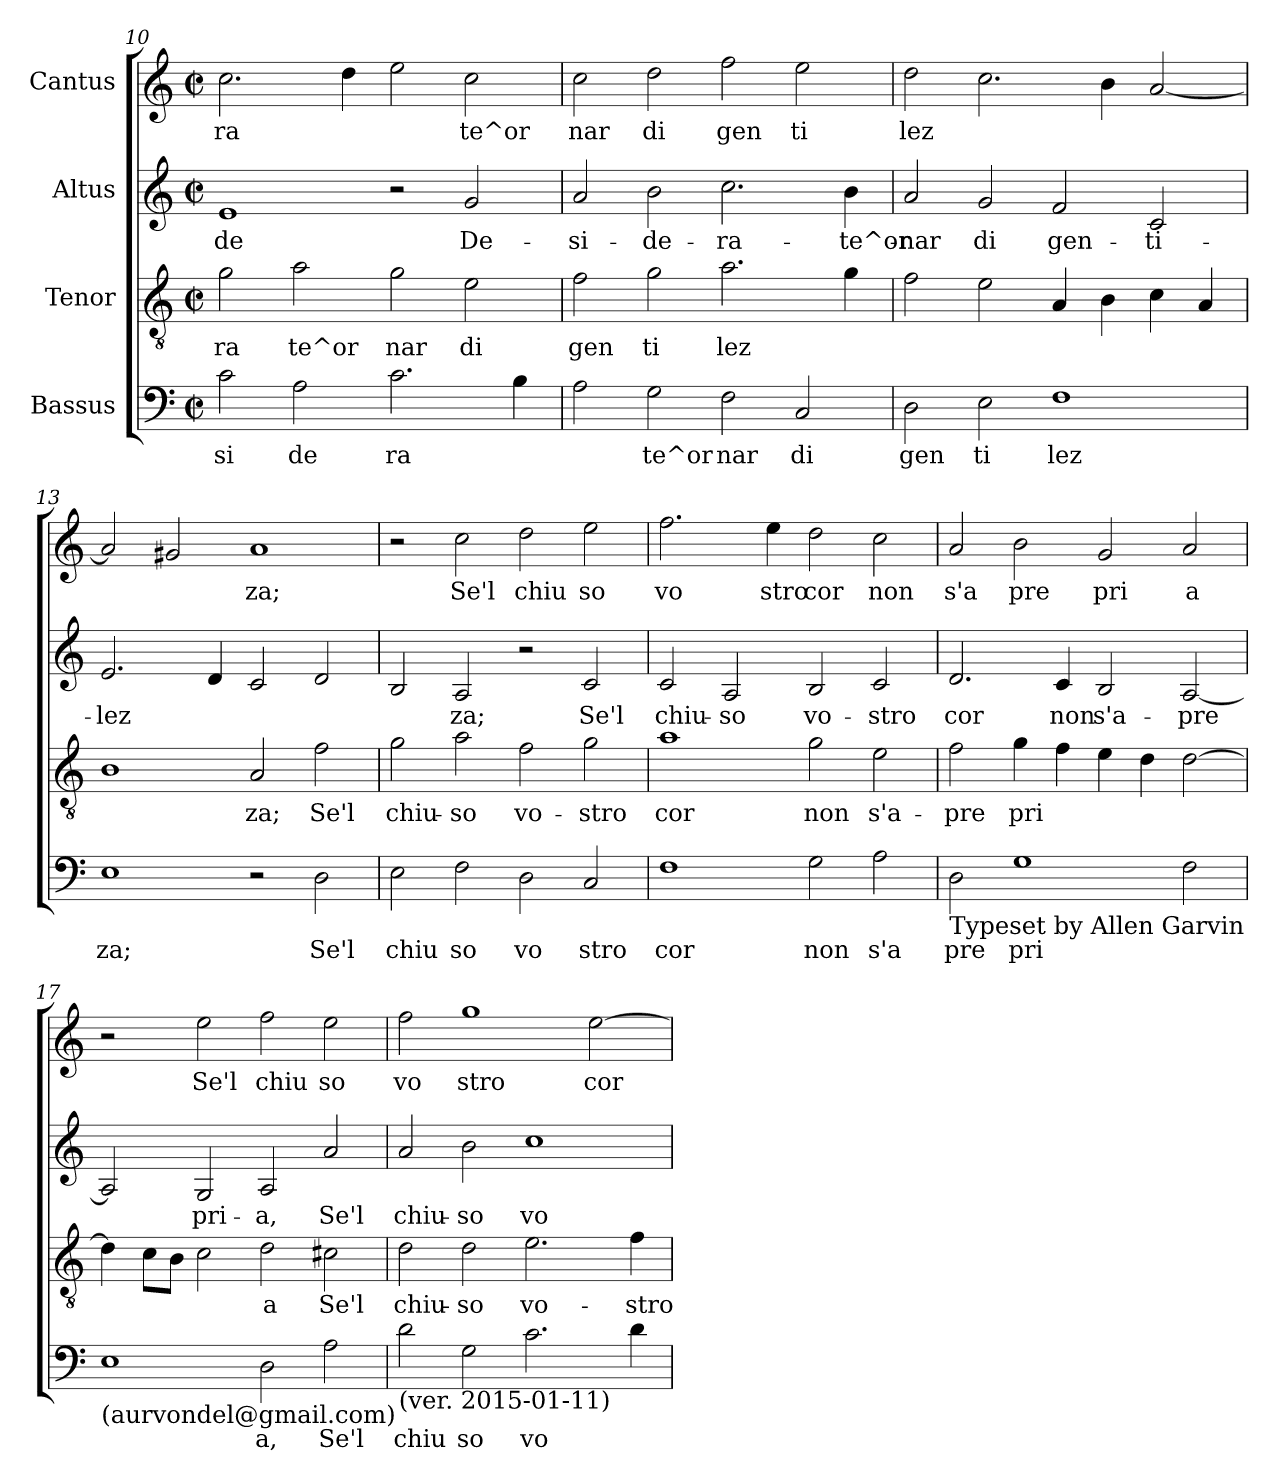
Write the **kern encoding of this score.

**kern	**text	**kern	**text	**kern	**text	**kern	**text
*part4	*part4	*part3	*part3	*part2	*part2	*part1	*part1
*staff4	*staff4	*staff3	*staff3	*staff2	*staff2	*staff1	*staff1
*I"Bassus	*	*I"Tenor	*	*I"Altus	*	*I"Cantus	*
*clefF4	*	*clefGv2	*	*clefG2	*	*clefG2	*
*k[]	*	*k[]	*	*k[]	*	*k[]	*
*C:	*	*C:	*	*C:	*	*C:	*
*M2/2	*	*M2/2	*	*M2/2	*	*M2/2	*
*met(c|)	*	*met(c|)	*	*met(c|)	*	*met(c|)	*
=10	=10	=10	=10	=10	=10	=10	=10
!	!LO:LY:b:cj	!	!LO:LY:b:cj	!	!LO:LY:b:cj	!	!LO:LY:b:cj
2c\	si	2g\	ra	1e	-de	2.cc\	ra
!	!LO:LY:b:cj	!	!LO:LY:b:cj	!	!	!	!
2A\	de	2a\	te^or	.	.	.	.
!	!	!	!	!	!	!	!LO:LY:b:cj
.	.	.	.	.	.	4dd\	.
!	!LO:LY:b:cj	!	!LO:LY:b:cj	!	!	!	!LO:LY:b:cj
2.c\	ra	2g\	nar	2r	.	2ee\	.
!	!	!	!LO:LY:b:cj	!	!LO:LY:b:cj	!	!LO:LY:b:cj
.	.	2e\	di	2g/	De-	2cc\	te^or
!	!LO:LY:b:cj	!	!	!	!	!	!
4B\	.	.	.	.	.	.	.
=11	=11	=11	=11	=11	=11	=11	=11
!	!LO:LY:b:cj	!	!LO:LY:b:cj	!	!LO:LY:b:cj	!	!LO:LY:b:cj
2A\	.	2f\	gen	2a/	-si-	2cc\	nar
!	!LO:LY:b:cj	!	!LO:LY:b:cj	!	!LO:LY:b:cj	!	!LO:LY:b:cj
2G\	te^or	2g\	ti	2b\	-de-	2dd\	di
!	!LO:LY:b:cj	!	!LO:LY:b:cj	!	!LO:LY:b:cj	!	!LO:LY:b:cj
2F\	nar	2.a\	lez	2.cc\	-ra-	2ff\	gen
!	!LO:LY:b:cj	!	!	!	!	!	!LO:LY:b:cj
2C/	di	.	.	.	.	2ee\	ti
!	!	!	!LO:LY:b:cj	!	!LO:LY:b:cj	!	!
.	.	4g\	.	4b\	-te^or-	.	.
=12	=12	=12	=12	=12	=12	=12	=12
!	!LO:LY:b:cj	!	!LO:LY:b:cj	!	!LO:LY:b:cj	!	!LO:LY:b:cj
2D\	gen	2f\	.	2a/	-nar	2dd\	lez
!	!LO:LY:b:cj	!	!LO:LY:b:cj	!	!LO:LY:b:cj	!	!LO:LY:b:cj
2E\	ti	2e\	.	2g/	di	2.cc\	.
!	!LO:LY:b:cj	!	!LO:LY:b:cj	!	!LO:LY:b:cj	!	!
1F	lez	4A/	.	2f/	gen-	.	.
!	!	!	!LO:LY:b:cj	!	!	!	!LO:LY:b:cj
.	.	4B\	.	.	.	4b\	.
!	!	!	!LO:LY:b:cj	!	!LO:LY:b:cj	!	!LO:LY:b:cj
.	.	4c\	.	2c/	-ti-	[<2a/	.
!	!	!	!LO:LY:b:cj	!	!	!	!
.	.	4A/	.	.	.	.	.
=13	=13	=13	=13	=13	=13	=13	=13
!	!LO:LY:b:cj	!	!LO:LY:b:cj	!	!LO:LY:b:cj	!	!LO:LY:b:cj
1E	za;	1B	.	2.e/	-lez-	2a/]	.
!	!	!	!	!	!	!	!LO:LY:b:cj
.	.	.	.	.	.	2g#/	.
!	!	!	!	!	!LO:LY:b:cj	!	!
.	.	.	.	4d/	--	.	.
!	!	!	!LO:LY:b:cj	!	!LO:LY:b:cj	!	!LO:LY:b:cj
2r	.	2A/	za;	2c/	--	1a	za;
!	!LO:LY:b:cj	!	!LO:LY:b:cj	!	!LO:LY:b:cj	!	!
2D\	Se'l	2f\	Se'l	2d/	--	.	.
!!LO:PB:g=z
=14	=14	=14	=14	=14	=14	=14	=14
!	!LO:LY:b:cj	!	!LO:LY:b:cj	!	!LO:LY:b:cj	!	!
2E\	chiu	2g\	chiu-	2B/	--	2r	.
!	!LO:LY:b:cj	!	!LO:LY:b:cj	!	!LO:LY:b:cj	!	!LO:LY:b:cj
2F\	so	2a\	-so	2A/	-za;	2cc\	Se'l
!	!LO:LY:b:cj	!	!LO:LY:b:cj	!	!	!	!LO:LY:b:cj
2D\	vo	2f\	vo-	2r	.	2dd\	chiu
!	!LO:LY:b:cj	!	!LO:LY:b:cj	!	!LO:LY:b:cj	!	!LO:LY:b:cj
2C/	stro	2g\	-stro	2c/	Se'l	2ee\	so
=15	=15	=15	=15	=15	=15	=15	=15
!	!LO:LY:b:cj	!	!LO:LY:b:cj	!	!LO:LY:b:cj	!	!LO:LY:b:cj
1F	cor	1a	cor	2c/	chiu-	2.ff\	vo
!	!	!	!	!	!LO:LY:b:cj	!	!
.	.	.	.	2A/	-so	.	.
!	!	!	!	!	!	!	!LO:LY:b:cj
.	.	.	.	.	.	4ee\	stro
!	!LO:LY:b:cj	!	!LO:LY:b:cj	!	!LO:LY:b:cj	!	!LO:LY:b:cj
2G\	non	2g\	non	2B/	vo-	2dd\	cor
!	!LO:LY:b:cj	!	!LO:LY:b:cj	!	!LO:LY:b:cj	!	!LO:LY:b:cj
2A\	s'a	2e\	s'a-	2c/	-stro	2cc\	non
=16	=16	=16	=16	=16	=16	=16	=16
!LO:TX:b:t=Typeset by Allen Garvin	!	!	!	!	!	!	!
!	!LO:LY:b:cj	!	!LO:LY:b:cj	!	!LO:LY:b:cj	!	!LO:LY:b:cj
2D\	pre	2f\	-pre	2.d/	cor	2a/	s'a
!	!LO:LY:b:cj	!	!LO:LY:b:cj	!	!	!	!LO:LY:b:cj
1G	pri	4g\	pri-	.	.	2b\	pre
!	!	!	!LO:LY:b:cj	!	!LO:LY:b:cj	!	!
.	.	4f\	--	4c/	non	.	.
!	!	!	!LO:LY:b:cj	!	!LO:LY:b:cj	!	!LO:LY:b:cj
.	.	4e\	--	2B/	s'a-	2g/	pri
!	!	!	!LO:LY:b:cj	!	!	!	!
.	.	4d\	--	.	.	.	.
!	!LO:LY:b:cj	!	!LO:LY:b:cj	!	!LO:LY:b:cj	!	!LO:LY:b:cj
2F\	.	[>2d\	--	[<2A/	-pre	2a/	a
=17	=17	=17	=17	=17	=17	=17	=17
!LO:TX:b:t=(aurvondel@gmail.com)	!	!	!	!	!	!	!
!	!LO:LY:b:cj	!	!LO:LY:b:cj	!	!LO:LY:b:cj	!	!
1E	.	4d\]	--	2A/]	.	2r	.
!	!	!	!LO:LY:b:cj	!	!	!	!
.	.	8c\L	--	.	.	.	.
!	!	!	!LO:LY:b:cj	!	!	!	!
.	.	8B\J	--	.	.	.	.
!	!	!	!LO:LY:b:cj	!	!LO:LY:b:cj	!	!LO:LY:b:cj
.	.	2c\	--	2G/	pri-	2ee\	Se'l
!	!LO:LY:b:cj	!	!LO:LY:b:cj	!	!LO:LY:b:cj	!	!LO:LY:b:cj
2D\	a,	2d\	-a	2A/	-a,	2ff\	chiu
!	!LO:LY:b:cj	!	!LO:LY:b:cj	!	!LO:LY:b:cj	!	!LO:LY:b:cj
2A\	Se'l	2c#X\	Se'l	2a/	Se'l	2ee\	so
=18	=18	=18	=18	=18	=18	=18	=18
!LO:TX:b:t=(ver. 2015-01-11)	!	!	!	!	!	!	!
!	!LO:LY:b:cj	!	!LO:LY:b:cj	!	!LO:LY:b:cj	!	!LO:LY:b:cj
2d\	chiu	2d\	chiu-	2a/	chiu-	2ff\	vo
!	!LO:LY:b:cj	!	!LO:LY:b:cj	!	!LO:LY:b:cj	!	!LO:LY:b:cj
2G\	so	2d\	-so	2b\	-so	1gg	stro
!	!LO:LY:b:cj	!	!LO:LY:b:cj	!	!LO:LY:b:cj	!	!
2.c\	vo	2.e\	vo-	1cc	vo-	.	.
!	!	!	!	!	!	!	!LO:LY:b:cj
.	.	.	.	.	.	[>2ee\	cor
!	!LO:LY:b:cj	!	!LO:LY:b:cj	!	!	!	!
4d\	.	4f\	-stro	.	.	.	.
=	=	=	=	=	=	=	=
*-	*-	*-	*-	*-	*-	*-	*-
